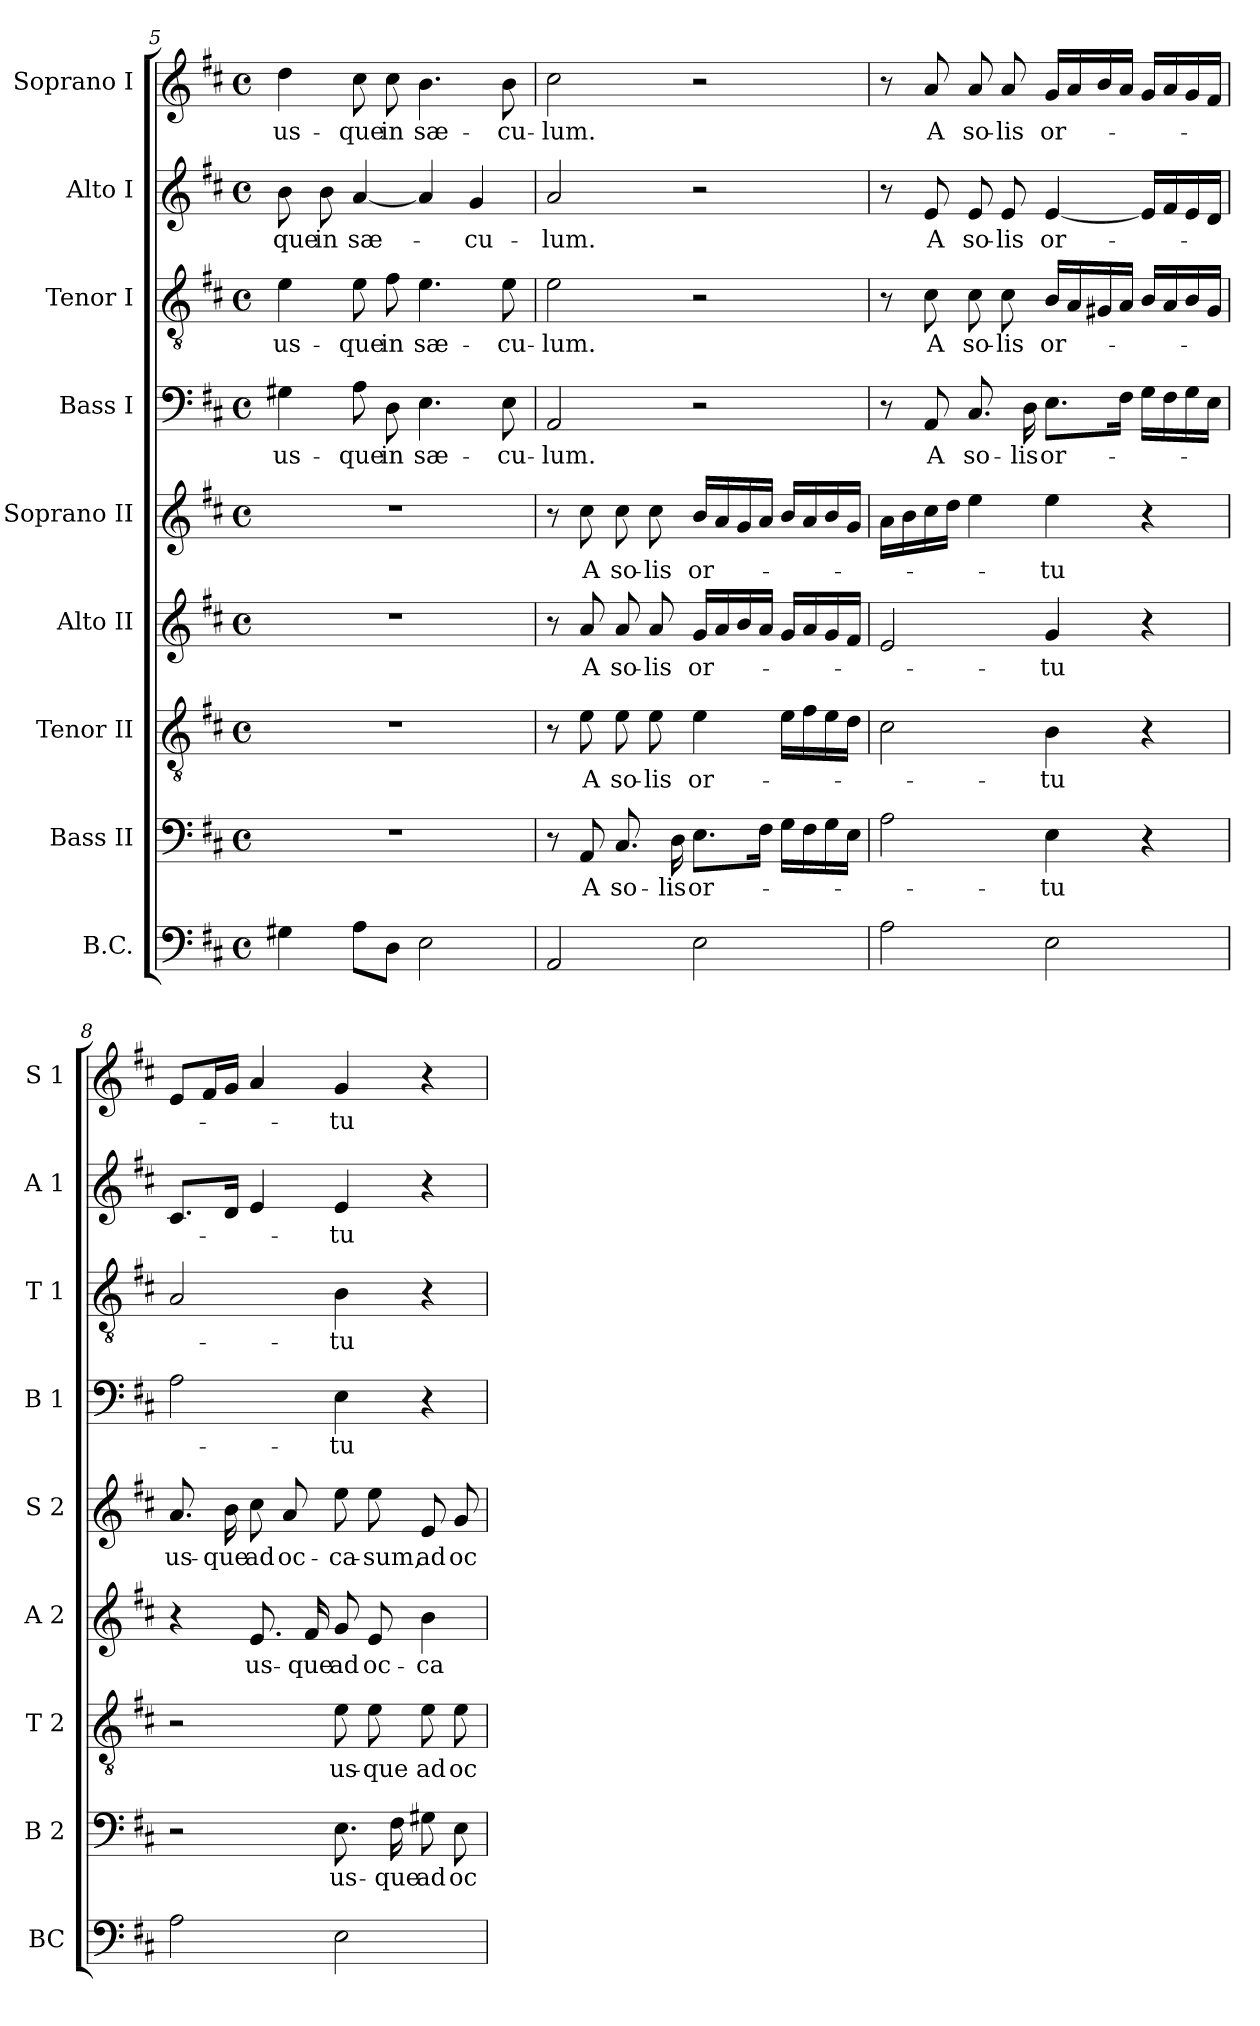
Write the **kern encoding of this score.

**kern	**kern	**text	**kern	**text	**kern	**text	**kern	**text	**kern	**text	**kern	**text	**kern	**text	**kern	**text
*part9	*part8	*part8	*part7	*part7	*part6	*part6	*part5	*part5	*part4	*part4	*part3	*part3	*part2	*part2	*part1	*part1
*staff9	*staff8	*staff8	*staff7	*staff7	*staff6	*staff6	*staff5	*staff5	*staff4	*staff4	*staff3	*staff3	*staff2	*staff2	*staff1	*staff1
*I"B.C.	*I"Bass II	*	*I"Tenor II	*	*I"Alto II	*	*I"Soprano II	*	*I"Bass I	*	*I"Tenor I	*	*I"Alto I	*	*I"Soprano I	*
*I'BC	*I'B 2	*	*I'T 2	*	*I'A 2	*	*I'S 2	*	*I'B 1	*	*I'T 1	*	*I'A 1	*	*I'S 1	*
*clefF4	*clefF4	*	*clefGv2	*	*clefG2	*	*clefG2	*	*clefF4	*	*clefGv2	*	*clefG2	*	*clefG2	*
*k[f#c#]	*k[f#c#]	*	*k[f#c#]	*	*k[f#c#]	*	*k[f#c#]	*	*k[f#c#]	*	*k[f#c#]	*	*k[f#c#]	*	*k[f#c#]	*
*D:	*D:	*	*D:	*	*D:	*	*D:	*	*D:	*	*D:	*	*D:	*	*D:	*
*M4/4	*M4/4	*	*M4/4	*	*M4/4	*	*M4/4	*	*M4/4	*	*M4/4	*	*M4/4	*	*M4/4	*
*met(c)	*met(c)	*	*met(c)	*	*met(c)	*	*met(c)	*	*met(c)	*	*met(c)	*	*met(c)	*	*met(c)	*
=5	=5	=5	=5	=5	=5	=5	=5	=5	=5	=5	=5	=5	=5	=5	=5	=5
*^	*	*	*	*	*	*	*	*	*	*	*	*	*	*	*	*
!	!	!	!	!	!	!	!	!	!	!	!LO:LY:b	!	!LO:LY:b	!	!LO:LY:b	!	!LO:LY:b
4G#X\	2ryy	1r	.	1r	.	1r	.	1r	.	4G#X\	us-	4e\	us-	8b\	-que	4dd\	us-
!	!	!	!	!	!	!	!	!	!	!	!	!	!	!	!LO:LY:b	!	!
.	.	.	.	.	.	.	.	.	.	.	.	.	.	8b\	in	.	.
!	!	!	!	!	!	!	!	!	!	!	!LO:LY:b	!	!LO:LY:b	!	!LO:LY:b	!	!LO:LY:b
8A\L	.	.	.	.	.	.	.	.	.	8A\	-que	8e\	-que	[4a/	sæ-	8cc#\	-que
!	!	!	!	!	!	!	!	!	!	!	!LO:LY:b	!	!LO:LY:b	!	!	!	!LO:LY:b
8D\J	.	.	.	.	.	.	.	.	.	8D\	in	8f#\	in	.	.	8cc#\	in
!	!	!	!	!	!	!	!	!	!	!	!LO:LY:b	!	!LO:LY:b	!	!	!	!LO:LY:b
2E\	4ryy	.	.	.	.	.	.	.	.	4.E\	sæ-	4.e\	sæ-	4a/]	.	4.b\	sæ-
!	!	!	!	!	!	!	!	!	!	!	!	!	!	!	!LO:LY:b	!	!
.	4ryy	.	.	.	.	.	.	.	.	.	.	.	.	4g/	-cu-	.	.
!	!	!	!	!	!	!	!	!	!	!	!LO:LY:b	!	!LO:LY:b	!	!	!	!LO:LY:b
.	.	.	.	.	.	.	.	.	.	8E\	-cu-	8e\	-cu-	.	.	8b\	-cu-
*v	*v	*	*	*	*	*	*	*	*	*	*	*	*	*	*	*	*
=6	=6	=6	=6	=6	=6	=6	=6	=6	=6	=6	=6	=6	=6	=6	=6	=6
!	!	!	!	!	!	!	!	!	!	!LO:LY:b	!	!LO:LY:b	!	!LO:LY:b	!	!LO:LY:b
2AA/	8r	.	8r	.	8r	.	8r	.	2AA/	-lum.	2e\	-lum.	2a/	-lum.	2cc#\	-lum.
!	!	!LO:LY:b	!	!LO:LY:b	!	!LO:LY:b	!	!LO:LY:b	!	!	!	!	!	!	!	!
.	8AA/	A	8e\	A	8a/	A	8cc#\	A	.	.	.	.	.	.	.	.
!	!	!LO:LY:b	!	!LO:LY:b	!	!LO:LY:b	!	!LO:LY:b	!	!	!	!	!	!	!	!
.	8.C#/	so-	8e\	so-	8a/	so-	8cc#\	so-	.	.	.	.	.	.	.	.
!	!	!	!	!LO:LY:b	!	!LO:LY:b	!	!LO:LY:b	!	!	!	!	!	!	!	!
.	.	.	8e\	-lis	8a/	-lis	8cc#\	-lis	.	.	.	.	.	.	.	.
!	!	!LO:LY:b	!	!	!	!	!	!	!	!	!	!	!	!	!	!
.	16D\	-lis	.	.	.	.	.	.	.	.	.	.	.	.	.	.
!	!	!LO:LY:b	!	!LO:LY:b	!	!LO:LY:b	!	!LO:LY:b	!	!	!	!	!	!	!	!
2E\	8.E\L	or-	4e\	or-	16g/LL	or-	16b/LL	or-	2r	.	2r	.	2r	.	2r	.
.	.	.	.	.	16a/	.	16a/	.	.	.	.	.	.	.	.	.
.	.	.	.	.	16b/	.	16g/	.	.	.	.	.	.	.	.	.
.	16F#\Jk	.	.	.	16a/JJ	.	16a/JJ	.	.	.	.	.	.	.	.	.
.	16G\LL	.	16e\LL	.	16g/LL	.	16b/LL	.	.	.	.	.	.	.	.	.
.	16F#\	.	16f#\	.	16a/	.	16a/	.	.	.	.	.	.	.	.	.
.	16G\	.	16e\	.	16g/	.	16b/	.	.	.	.	.	.	.	.	.
.	16E\JJ	.	16d\JJ	.	16f#/JJ	.	16g/JJ	.	.	.	.	.	.	.	.	.
!!LO:PB:g=z
=7	=7	=7	=7	=7	=7	=7	=7	=7	=7	=7	=7	=7	=7	=7	=7	=7
2A\	2A\	.	2c#\	.	2e/	.	16a\LL	.	8r	.	8r	.	8r	.	8r	.
.	.	.	.	.	.	.	16b\	.	.	.	.	.	.	.	.	.
!	!	!	!	!	!	!	!	!	!	!LO:LY:b	!	!LO:LY:b	!	!LO:LY:b	!	!LO:LY:b
.	.	.	.	.	.	.	16cc#\	.	8AA/	A	8c#\	A	8e/	A	8a/	A
.	.	.	.	.	.	.	16dd\JJ	.	.	.	.	.	.	.	.	.
!	!	!	!	!	!	!	!	!	!	!LO:LY:b	!	!LO:LY:b	!	!LO:LY:b	!	!LO:LY:b
.	.	.	.	.	.	.	4ee\	.	8.C#/	so-	8c#\	so-	8e/	so-	8a/	so-
!	!	!	!	!	!	!	!	!	!	!	!	!LO:LY:b	!	!LO:LY:b	!	!LO:LY:b
.	.	.	.	.	.	.	.	.	.	.	8c#\	-lis	8e/	-lis	8a/	-lis
!	!	!	!	!	!	!	!	!	!	!LO:LY:b	!	!	!	!	!	!
.	.	.	.	.	.	.	.	.	16D\	-lis	.	.	.	.	.	.
!	!	!LO:LY:b	!	!LO:LY:b	!	!LO:LY:b	!	!LO:LY:b	!	!LO:LY:b	!	!LO:LY:b	!	!LO:LY:b	!	!LO:LY:b
2E\	4E\	-tu	4B\	-tu	4g/	-tu	4ee\	-tu	8.E\L	or-	16B/LL	or-	[4e/	or-	16g/LL	or-
.	.	.	.	.	.	.	.	.	.	.	16A/	.	.	.	16a/	.
.	.	.	.	.	.	.	.	.	.	.	16G#X/	.	.	.	16b/	.
.	.	.	.	.	.	.	.	.	16F#\Jk	.	16A/JJ	.	.	.	16a/JJ	.
.	4r	.	4r	.	4r	.	4r	.	16G\LL	.	16B/LL	.	16e/LL]	.	16g/LL	.
.	.	.	.	.	.	.	.	.	16F#\	.	16A/	.	16f#/	.	16a/	.
.	.	.	.	.	.	.	.	.	16G\	.	16B/	.	16e/	.	16g/	.
.	.	.	.	.	.	.	.	.	16E\JJ	.	16G#/JJ	.	16d/JJ	.	16f#/JJ	.
=8	=8	=8	=8	=8	=8	=8	=8	=8	=8	=8	=8	=8	=8	=8	=8	=8
!	!	!	!	!	!	!	!	!LO:LY:b	!	!	!	!	!	!	!	!
2A\	2r	.	2r	.	4r	.	8.a/	us-	2A\	.	2A/	.	8.c#/L	.	8e/L	.
.	.	.	.	.	.	.	.	.	.	.	.	.	.	.	16f#/L	.
!	!	!	!	!	!	!	!	!LO:LY:b	!	!	!	!	!	!	!	!
.	.	.	.	.	.	.	16b\	-que	.	.	.	.	16d/Jk	.	16g/JJ	.
!	!	!	!	!	!	!LO:LY:b	!	!LO:LY:b	!	!	!	!	!	!	!	!
.	.	.	.	.	8.e/	us-	8cc#\	ad	.	.	.	.	4e/	.	4a/	.
!	!	!	!	!	!	!	!	!LO:LY:b	!	!	!	!	!	!	!	!
.	.	.	.	.	.	.	8a/	oc-	.	.	.	.	.	.	.	.
!	!	!	!	!	!	!LO:LY:b	!	!	!	!	!	!	!	!	!	!
.	.	.	.	.	16f#/	-que	.	.	.	.	.	.	.	.	.	.
!	!	!LO:LY:b	!	!LO:LY:b	!	!LO:LY:b	!	!LO:LY:b	!	!LO:LY:b	!	!LO:LY:b	!	!LO:LY:b	!	!LO:LY:b
2E\	8.E\	us-	8e\	us-	8g/	ad	8ee\	-ca-	4E\	-tu	4B\	-tu	4e/	-tu	4g/	-tu
!	!	!	!	!LO:LY:b	!	!LO:LY:b	!	!LO:LY:b	!	!	!	!	!	!	!	!
.	.	.	8e\	-que	8e/	oc-	8ee\	-sum,	.	.	.	.	.	.	.	.
!	!	!LO:LY:b	!	!	!	!	!	!	!	!	!	!	!	!	!	!
.	16F#\	-que	.	.	.	.	.	.	.	.	.	.	.	.	.	.
!	!	!LO:LY:b	!	!LO:LY:b	!	!LO:LY:b	!	!LO:LY:b	!	!	!	!	!	!	!	!
.	8G#X\	ad	8e\	ad	4b\	-ca-	8e/	ad	4r	.	4r	.	4r	.	4r	.
!	!	!LO:LY:b	!	!LO:LY:b	!	!	!	!LO:LY:b	!	!	!	!	!	!	!	!
.	8E\	oc-	8e\	oc-	.	.	8g/	oc-	.	.	.	.	.	.	.	.
=	=	=	=	=	=	=	=	=	=	=	=	=	=	=	=	=
*-	*-	*-	*-	*-	*-	*-	*-	*-	*-	*-	*-	*-	*-	*-	*-	*-
